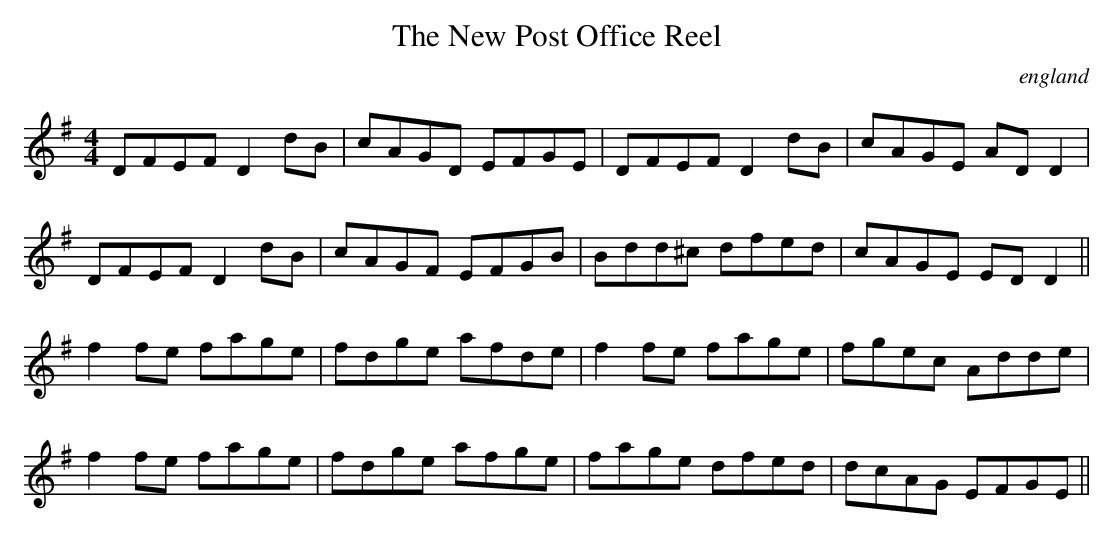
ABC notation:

X:1
T:New Post Office Reel, The
O:england
M:4/4
L:1/8
K:Em
DFEF D2 dB|cAGD EFGE|DFEF D2 dB|cAGE AD D2|
DFEF D2 dB|cAGF EFGB|Bdd^c dfed|cAGE ED D2||
f2 fe fage|fdge afde|f2 fe fage|fgec Adde|
f2 fe fage|fdge afge|fage dfed|dcAG EFGE||
